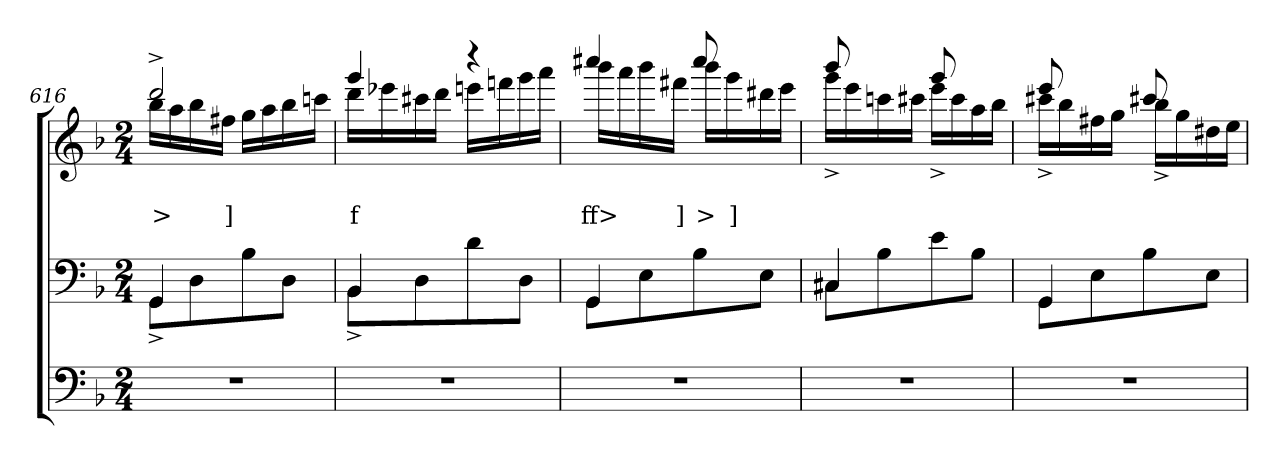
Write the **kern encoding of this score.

**kern	**kern	**kern	**text	**text
*part3	*part2	*part1	*part1	*part1
*staff3	*staff2	*staff1	*staff1	*staff1
*clefF4	*clefF4	*clefG2	*	*
*k[b-]	*k[b-]	*k[b-]	*	*
*M2/4	*M2/4	*M2/4	*	*
=616	=616	=616	=616	=616
*	*^	*^	*	*
2r	4GG	8GG^>L	2ddd^>	16bb-LL	.	>
.	.	.	.	16aa	.	.
.	.	8D	.	16bb-	.	.
.	.	.	.	16ff#XJJ	.	]
.	4ryy	8B-	.	16ggLL	.	.
.	.	.	.	16aa	.	.
.	.	8DJ	.	16bb-	.	.
.	.	.	.	16cccnJJ	.	.
=617	=617	=617	=617	=617	=617	=617
2r	4BB-	8BB-^>L	4ggg	16dddLL	.	f
.	.	.	.	16eee-X	.	.
.	.	8D	.	16ccc#X	.	.
.	.	.	.	16dddJJ	.	.
.	4ryy	8d	4r	16eeenLL	.	.
.	.	.	.	16fffn	.	.
.	.	8DJ	.	16ggg	.	.
.	.	.	.	16aaaJJ	.	.
=618	=618	=618	=618	=618	=618	=618
2r	4GG	8GGL	4cccc#X	16bbb-LL	.	ff>
.	.	.	.	16aaa	.	.
.	.	8E	.	16bbb-	.	.
.	.	.	.	16fff#XJJ	.	]
.	4ryy	8B-	8cccc#	16bbb-LL	.	>
.	.	.	.	16ggg	.	]
.	.	8EJ	8ryy	16ddd#X	.	.
.	.	.	.	16eeeJJ	.	.
=619	=619	=619	=619	=619	=619	=619
2r	4C#X	8C#L	8bbb-	16ggg^>LL	.	.
.	.	.	.	16eee	.	.
.	.	8B-	8ryy	16cccn	.	.
.	.	.	.	16ccc#XJJ	.	.
.	4ryy	8e	8ggg	16eee^>LL	.	.
.	.	.	.	16ccc#	.	.
.	.	8B-J	8ryy	16aa	.	.
.	.	.	.	16bb-JJ	.	.
=620	=620	=620	=620	=620	=620	=620
2r	4GG	8GGL	8eee	16ccc#^>LL	.	.
.	.	.	.	16bb-	.	.
.	.	8E	8ryy	16ff#X	.	.
.	.	.	.	16ggJJ	.	.
.	4ryy	8B-	8ccc#X	16bb-^>LL	.	.
.	.	.	.	16gg	.	.
.	.	8EJ	8ryy	16dd#X	.	.
.	.	.	.	16eeJJ	.	.
*	*v	*v	*	*	*	*
*	*	*v	*v	*	*
=	=	=	=	=
*-	*-	*-	*-	*-
